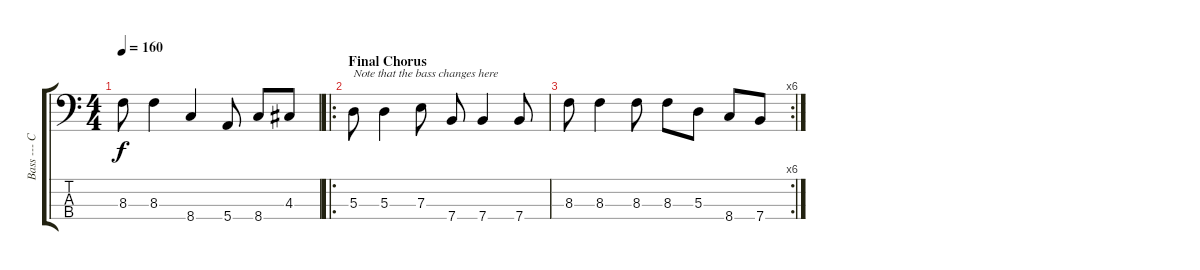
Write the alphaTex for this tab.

\track ("Bass --- Chris Novoselic" "Bass --- C") {instrument electricbasspick}
\staff {score tabs}
\tuning (G2 D2 A1 E1) {hide}
\ts (4 4)
\tempo 160
\clef f4
\ks c
8.3.8{dy f} 8.3.4 8.4.4 5.4.8 8.4.8 4.3.8 |
\ro
\section ("" "Final Chorus")
5.3.8{txt "Note that the bass changes here"} 5.3.4 7.3.8 7.4.8 7.4.4 7.4.8 |
\rc 6
8.3.8 8.3.4 8.3.8 8.3.8 5.3.8 8.4.8 7.4.8
